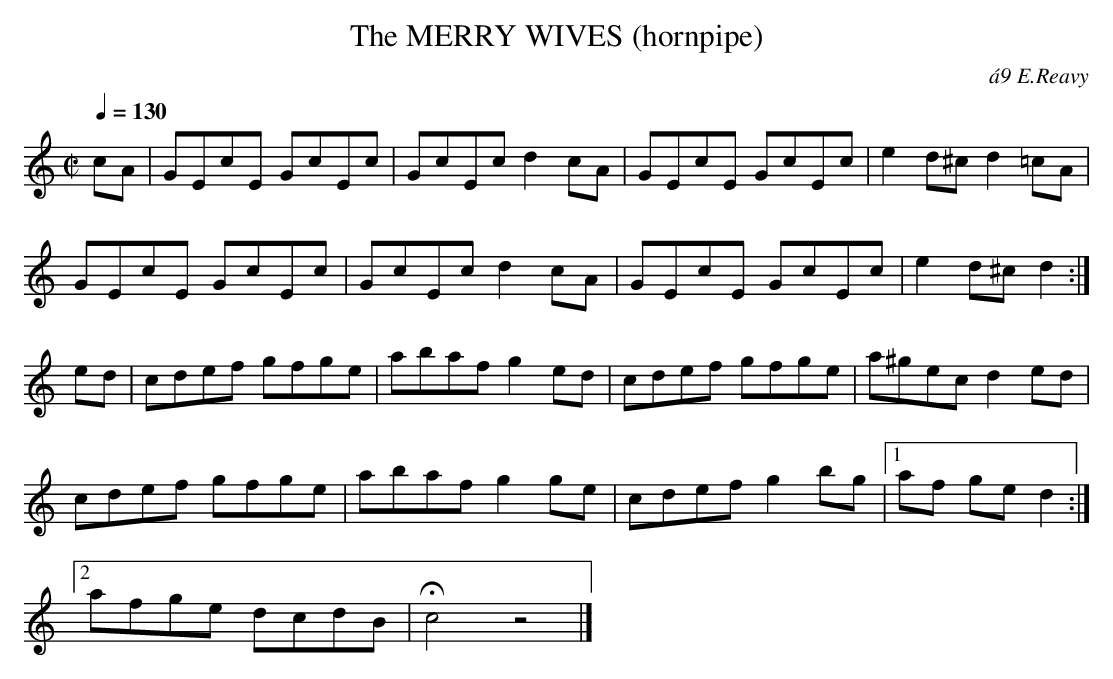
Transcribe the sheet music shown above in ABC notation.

X:1
T:MERRY WIVES (hornpipe), The
C:\'a9 E.Reavy
Y:"andantino"
ending of the second part in (without it the tune ends on D
instead of the tonic C).
Q:1/4=130
M:C|
L:1/8
K:C
cA|GEcE GcEc|GcEc d2 cA|GEcE GcEc|e2 d^c d2 =cA|
GEcE GcEc|GcEc d2 cA|GEcE GcEc|e2 d^c d2 :|
ed|cdef gfge|abaf g2 ed|cdef gfge|a^gec d2 ed|
cdef gfge|abaf g2 ge|cdef g2 bg|1 af ge d2 :|
[2 afge dcdB|Hc4z4|]
